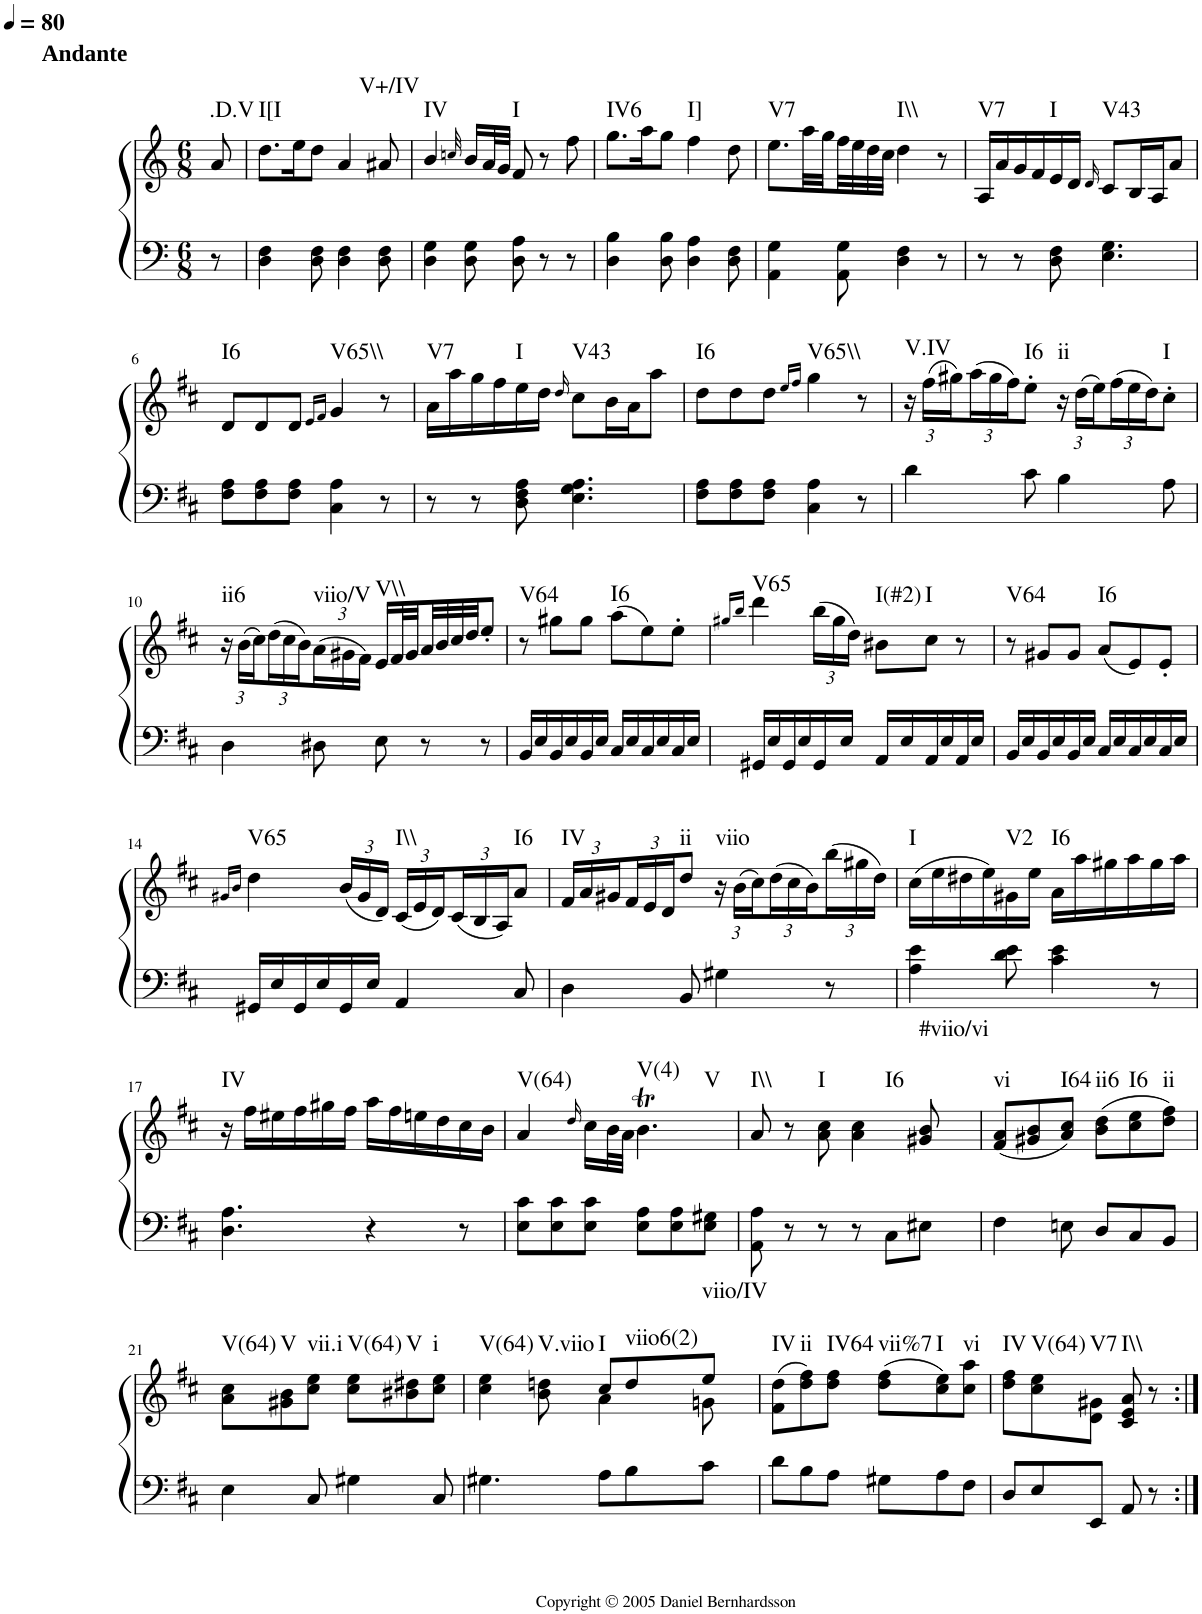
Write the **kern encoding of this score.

**kern	**kern	**harte
*part1	*part1	*part1
*staff2	*staff1	*
*I"Piano	*	*
*I'Pno.	*	*
*clefF4	*clefG2	*
*k[f#c#]	*k[f#c#]	*
*D:	*D:	*
*M6/8	*M6/8	*
*MM80	*MM80	*
=	=	=
!	!LO:TX:a:B:t=Andante	!LO:H:kt=.D.V
8r	8a/	N
=1	=1	=1
!	!	!LO:H:kt=I[I
4D\ 4F#\	8.dd\L	N
.	16ee\K	.
8D\ 8F#\	8dd\J	.
4D\ 4F#\	4a/	.
!	!	!LO:H:kt=V+/IV
8D\ 8F#\	8a#X/	N
=2	=2	=2
!	!	!LO:H:kt=IV
4D\ 4G\	4b/	N
.	32qccn/	.
8D\ 8G\	16b/LL	.
.	32a/L	.
.	32g/JJJ	.
!	!	!LO:H:kt=I
8D\ 8A\	8f#/	N
8r	8r	.
8r	8ff#\	.
=3	=3	=3
!	!	!LO:H:kt=IV6
4D\ 4B\	8.gg\L	N
.	16aa\K	.
8D\ 8B\	8gg\J	.
!	!	!LO:H:kt=I]
4D\ 4A\	4ff#\	N
8D\ 8F#\	8dd\	.
=4	=4	=4
!	!	!LO:H:kt=V7
4AA\ 4G\	8.ee\L	N
.	32aa\LL	.
.	32gg\	.
8AA\ 8G\	32ff#\	.
.	32ee\	.
.	32dd\	.
.	32cc#\JJJ	.
!	!	!LO:H:kt=I\\
4D\ 4F#\	4dd\	N
8r	8r	.
=5	=5	=5
!	!	!LO:H:kt=V7
8r	16A/LL	N
.	16a/	.
8r	16g/	.
.	16f#/	.
!	!	!LO:H:kt=I
8D\ 8F#\	16e/	N
.	16d/JJ	.
.	16qd/	.
!	!	!LO:H:kt=V43
4.E\ 4.G\	8c#/L	N
.	16B/L	.
.	16A/J	.
.	8a/J	.
!!LO:LB:g=z
=6	=6	=6
!	!	!LO:H:kt=I6
8F#\ 8A\L	8d/L	N
8F#\ 8A\	8d/	.
8F#\ 8A\J	8d/J	.
.	16qe/LL	.
.	16qf#/JJ	.
!	!	!LO:H:kt=V65\\
4C#\ 4A\	4g/	N
8r	8r	.
=7	=7	=7
!	!	!LO:H:kt=V7
8r	16a\LL	N
.	16aa\	.
8r	16gg\	.
.	16ff#\	.
!	!	!LO:H:kt=I
8D\ 8F#\ 8A\	16ee\	N
.	16dd\JJ	.
.	16qdd/	.
!	!	!LO:H:kt=V43
4.E\ 4.G\ 4.A\	8cc#\L	N
.	16b\L	.
.	16a\J	.
.	8aa\J	.
=8	=8	=8
!	!	!LO:H:kt=I6
8F#\ 8A\L	8dd\L	N
8F#\ 8A\	8dd\	.
8F#\ 8A\J	8dd\J	.
.	16qee/LL	.
.	16qff#/JJ	.
!	!	!LO:H:kt=V65\\
4C#\ 4A\	4gg\	N
8r	8r	.
=9	=9	=9
*	*Xbrackettup	*
!	!	!LO:H:kt=V.IV
4d\	24r	N
.	(24ff#\LL	.
.	24gg#X\)	.
.	(24aa\	.
.	24gg#\	.
.	24ff#\J)	.
!	!	!LO:H:kt=I6
8c#\	8ee'\J	N
!	!	!LO:H:kt=ii
4B\	24r	N
.	(24dd\LL	.
.	24ee\)	.
.	(24ff#\	.
.	24ee\	.
.	24dd\J)	.
!	!	!LO:H:kt=I
8A\	8cc#'\J	N
!!LO:LB:g=z
=10	=10	=10
!	!	!LO:H:kt=ii6
4D\	24r	N
.	(24b\LL	.
.	24cc#\)	.
.	(24dd\	.
.	24cc#\	.
.	24b\)	.
!	!	!LO:H:kt=viio/V
8D#X\	(24a\	N
.	24g#X\	.
.	24f#\JJ)	.
!	!	!LO:H:kt=V\\
8E\	16e/LL	N
.	32f#/L	.
.	32g#/	.
8r	32a/	.
.	32b/	.
.	32cc#/	.
.	32dd/JJ	.
8r	8ee'/J	.
=11	=11	=11
!	!	!LO:H:kt=V64
16BB/LL	8r	N
16E/	.	.
16BB/	8gg#X\L	.
16E/	.	.
16BB/	8gg#\J	.
16E/JJ	.	.
!	!	!LO:H:kt=I6
16C#/LL	(8aa\L	N
16E/	.	.
16C#/	8ee\)	.
16E/	.	.
16C#/	8ee'\J	.
16E/JJ	.	.
=12	=12	=12
.	16qgg#X/LL	.
.	16qbb/JJ	.
!	!	!LO:H:kt=V65
16GG#X/LL	4ddd\	N
16E/	.	.
16GG#/	.	.
16E/	.	.
16GG#/	(24bb\LL	.
.	24gg#\	.
16E/JJ	.	.
.	24dd\JJ)	.
!	!	!LO:H:kt=I(#2)
16AA/LL	8b#X\L	N
16E/	.	.
!	!	!LO:H:kt=I
16AA/	8cc#\J	N
16E/	.	.
16AA/	8r	.
16E/JJ	.	.
=13	=13	=13
!	!	!LO:H:kt=V64
16BB/LL	8r	N
16E/	.	.
16BB/	8g#X/L	.
16E/	.	.
16BB/	8g#/J	.
16E/JJ	.	.
!	!	!LO:H:kt=I6
16C#/LL	(8a/L	N
16E/	.	.
16C#/	8e/)	.
16E/	.	.
16C#/	8e'/J	.
16E/JJ	.	.
!!LO:LB:g=z
=14	=14	=14
.	16qg#X/LL	.
.	16qb/JJ	.
!	!	!LO:H:kt=V65
16GG#X/LL	4dd\	N
16E/	.	.
16GG#/	.	.
16E/	.	.
16GG#/	(24b/LL	.
.	24g#/	.
16E/JJ	.	.
.	24d/JJ)	.
!	!	!LO:H:kt=I\\
4AA/	(24c#/LL	N
.	24e/	.
.	24d/)	.
.	(24c#/	.
.	24B/	.
.	24A/J)	.
!	!	!LO:H:kt=I6
8C#/	8a/J	N
=15	=15	=15
!	!	!LO:H:kt=IV
4D\	24f#/LL	N
.	24a/	.
.	24g#X/	.
.	24f#/	.
.	24e/	.
.	24d/J	.
!	!	!LO:H:kt=ii
8BB/	8dd/J	N
!	!	!LO:H:kt=viio
4G#X\	24r	N
.	(24b\LL	.
.	24cc#\)	.
.	(24dd\	.
.	24cc#\	.
.	24b\)	.
8r	(24bb\	.
.	24gg#X\	.
.	24dd\JJ)	.
=16	=16	=16
!	!	!LO:H:kt=I
4A\ 4e\	(16cc#\LL	N
.	16ee\	.
.	16dd#X\	.
.	16ee\)	.
!	!	!LO:H:kt=V2
8d\ 8e\	16g#X\	N
.	16ee\JJ	.
!	!	!LO:H:kt=I6
4c#\ 4e\	16a\LL	N
.	16aa\	.
.	16gg#X\	.
.	16aa\	.
8r	16gg#\	.
.	16aa\JJ	.
!!LO:LB:g=z
=17	=17	=17
!	!	!LO:H:kt=IV
4.D\ 4.A\	16r	N
.	16ff#\LL	.
.	16ee#X\	.
.	16ff#\	.
.	16gg#X\	.
.	16ff#\JJ	.
4r	16aa\LL	.
.	16ff#\	.
.	16een\	.
.	16dd\	.
8r	16cc#\	.
.	16b\JJ	.
=18	=18	=18
!	!	!LO:H:kt=V(64)
8E\ 8c#\L	4a/	N
8E\ 8c#\	.	.
.	16qdd/	.
8E\ 8c#\J	16cc#\LL	.
.	32b\L	.
.	32a\JJJ	.
!	!	!LO:H:n=1:kt=V(4)
!	!	!LO:H:n=2:kt=V
8E\ 8A\L	4.bT\	N N
8E\ 8A\	.	.
8E\ 8G#X\J	.	.
=19	=19	=19
!	!	!LO:H:kt=I\\
8AA\ 8A\	8a/	N
8r	8r	.
!	!	!LO:H:kt=I
8r	8a\ 8cc#\	N
!	!	!LO:H:kt=I6
8r	4a\ 4cc#\	N
8C#\L	.	.
!	!	!LO:H:kt=#viio/vi
8E#X\J	8g#X/ 8b/	N
=20	=20	=20
!	!	!LO:H:kt=vi
4F#\	(8f#/ 8a/L	N
.	8g#X/ 8b/	.
!	!	!LO:H:kt=I64
8En\	8a/ 8cc#/J)	N
!	!	!LO:H:kt=ii6
8D/L	(8b\ 8dd\L	N
!	!	!LO:H:kt=I6
8C#/	8cc#\ 8ee\	N
!	!	!LO:H:kt=ii
8BB/J	8dd\ 8ff#\J)	N
!!LO:LB:g=z
=21	=21	=21
!	!	!LO:H:kt=V(64)
4E\	8a\ 8cc#\L	N
!	!	!LO:H:kt=V
.	8g#X\ 8b\	N
!	!	!LO:H:kt=vii.i
8C#/	8cc#\ 8ee\J	N
!	!	!LO:H:kt=V(64)
4G#X\	8cc#\ 8ee\L	N
!	!	!LO:H:kt=V
.	8b#X\ 8dd#X\	N
!	!	!LO:H:kt=i
8C#/	8cc#\ 8ee\J	N
=22	=22	=22
*	*^	*
!	!	!	!LO:H:kt=V(64)
4.G#X\	4cc#\ 4ee\	4.ryy	N
!	!	!	!LO:H:kt=V.viio
.	8b\ 8ddn\	.	N
!	!	!	!LO:H:kt=I
8A\L	8cc#/L	4a\	N
!	!	!	!LO:H:kt=viio6(2)
8B\	8dd/	.	N
!	!	!	!LO:H:kt=viio/IV
8c#\J	8ee/J	8gn\	N
=23	=23	=23	=23
!	!	!	!LO:H:kt=IV
*	*v	*v	*
8d\L	(8f#\ 8dd\L	N
!	!	!LO:H:kt=ii
8B\	8dd\ 8ff#\)	N
!	!	!LO:H:kt=IV64
8A\J	8dd\ 8ff#\J	N
!	!	!LO:H:kt=vii%7
8G#X\L	(8dd\ 8ff#\L	N
!	!	!LO:H:kt=I
8A\	8cc#\ 8ee\)	N
!	!	!LO:H:kt=vi
8F#\J	8cc#\ 8aa\J	N
=24	=24	=24
!	!	!LO:H:kt=IV
8D/L	8dd\ 8ff#\L	N
!	!	!LO:H:kt=V(64)
8E/	8cc#\ 8ee\	N
!	!	!LO:H:kt=V7
8EE/J	8d\ 8g#X\J	N
!	!	!LO:H:kt=I\\
8AA/	8c#/ 8e/ 8a/	N
8r	8r	.
=:|!	=:|!	=:|!
*-	*-	*-
